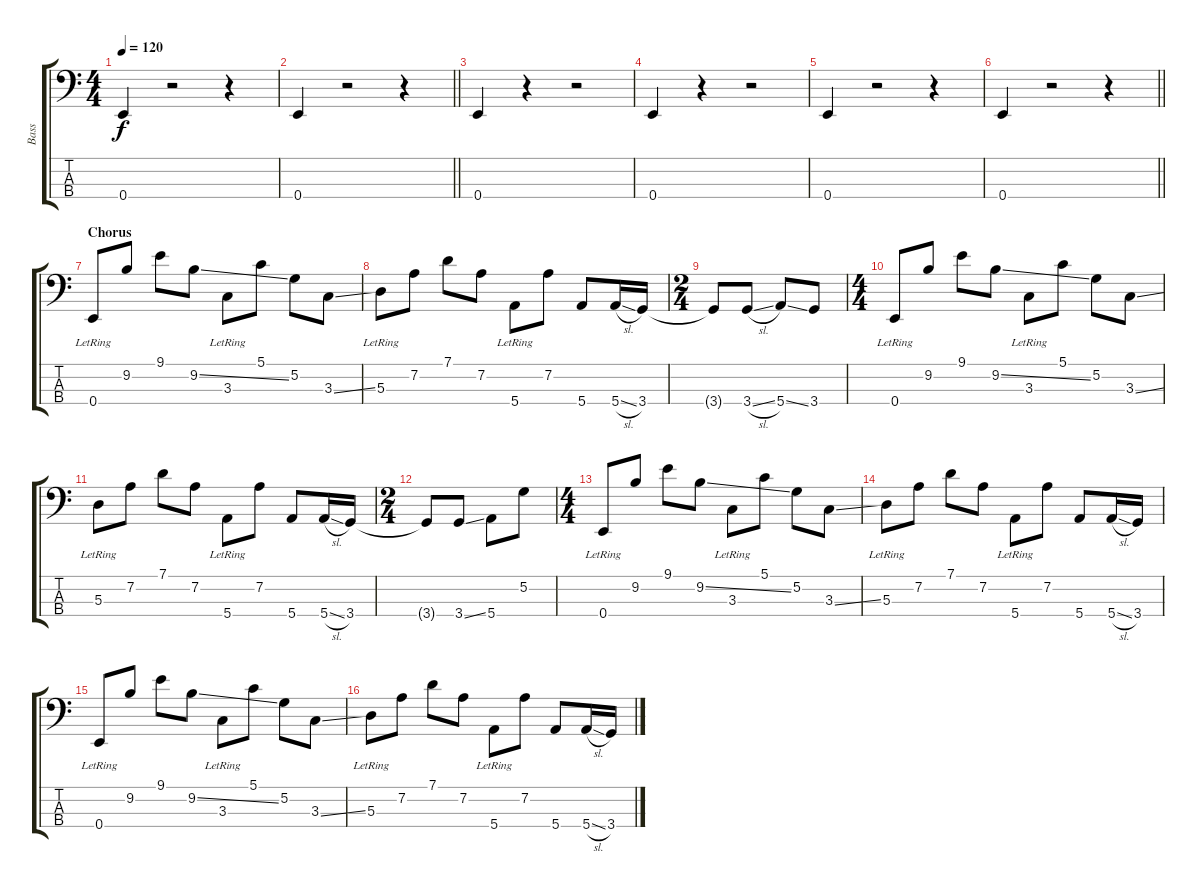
\track ("Bass" "Bass") {instrument electricbassfinger}
\staff {score tabs}
\tuning (G2 D2 A1 E1) {hide}
\ts (4 4)
\tempo 120
\clef f4
\ks c
0.4.4{dy f} r.2 r.4 |
\barLineRight lightlight
0.4.4 r.2 r.4 |
0.4.4 r.4 r.2 |
0.4.4 r.4 r.2 |
0.4.4 r.2 r.4 |
\barLineRight lightlight
0.4.4 r.2 r.4 |
\section ("" "Chorus")
0.4{lr}.8 9.2.8 9.1.8 9.2{ss}.8 3.3{lr}.8 5.1.8 5.2.8 3.3{ss}.8 |
5.3{lr}.8 7.2.8 7.1.8 7.2.8 5.4{lr}.8 7.2.8 5.4.8 5.4{sl}.16 3.4.16 |
\ts (2 4)
3.4{t}.8 3.4{sl}.8 5.4{ss}.8 3.4.8 |
\ts (4 4)
0.4{lr}.8 9.2.8 9.1.8 9.2{ss}.8 3.3{lr}.8 5.1.8 5.2.8 3.3{ss}.8 |
5.3{lr}.8 7.2.8 7.1.8 7.2.8 5.4{lr}.8 7.2.8 5.4.8 5.4{sl}.16 3.4.16 |
\ts (2 4)
3.4{t}.8 3.4{ss}.8 5.4.8 5.2.8 |
\ts (4 4)
0.4{lr}.8 9.2.8 9.1.8 9.2{ss}.8 3.3{lr}.8 5.1.8 5.2.8 3.3{ss}.8 |
5.3{lr}.8 7.2.8 7.1.8 7.2.8 5.4{lr}.8 7.2.8 5.4.8 5.4{sl}.16 3.4.16 |
0.4{lr}.8 9.2.8 9.1.8 9.2{ss}.8 3.3{lr}.8 5.1.8 5.2.8 3.3{ss}.8 |
5.3{lr}.8 7.2.8 7.1.8 7.2.8 5.4{lr}.8 7.2.8 5.4.8 5.4{sl}.16 3.4.16
